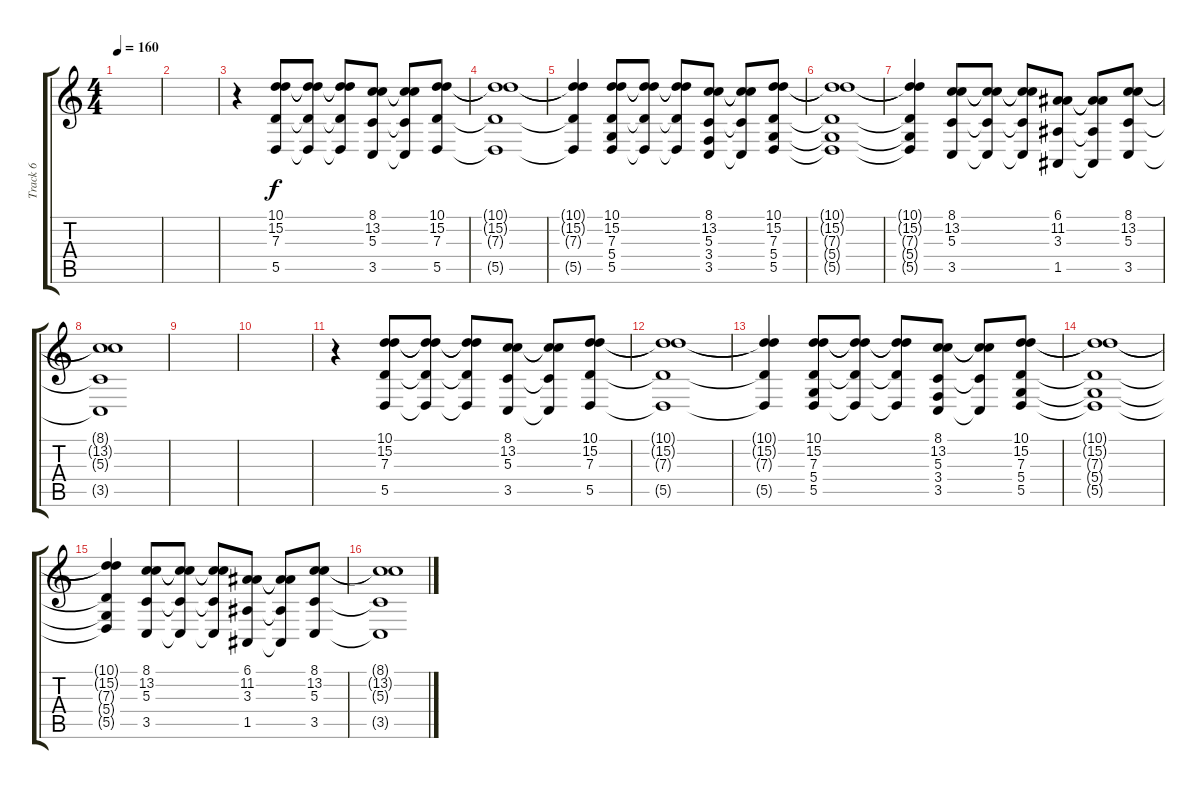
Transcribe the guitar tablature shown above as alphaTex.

\track ("Track 6" "Track 6") {instrument stringensemble1}
\staff {score tabs}
\tuning (E4 B3 G3 D3 A2 E2) {hide}
\ts (4 4)
\tempo 160
\clef g2
\ks c
|
|
r.4 (10.1 15.2 7.3 5.5).8 (10.1{t} 15.2{t} 7.3{t} 5.5{t}).8 (10.1{t} 15.2{t} 7.3{t} 5.5{t}).8 (8.1 13.2 5.3 3.5).8 (8.1{t} 13.2{t} 5.3{t} 3.5{t}).8 (10.1 15.2 7.3 5.5).8 |
(10.1{t} 15.2{t} 7.3{t} 5.5{t}).1 |
(10.1{t} 15.2{t} 7.3{t} 5.5{t}).4 (10.1 15.2 7.3 5.4 5.5).8 (10.1{t} 15.2{t} 7.3{t} 5.5{t}).8 (10.1{t} 15.2{t} 7.3{t} 5.5{t}).8 (8.1 13.2 5.3 3.4 3.5).8 (8.1{t} 13.2{t} 5.3{t} 3.5{t}).8 (10.1 15.2 7.3 5.4 5.5).8 |
(10.1{t} 15.2{t} 7.3{t} 5.4{t} 5.5{t}).1 |
(10.1{t} 15.2{t} 7.3{t} 5.4{t} 5.5{t}).4 (8.1 13.2 5.3 3.5).8 (8.1{t} 13.2{t} 5.3{t} 3.5{t}).8 (8.1{t} 13.2{t} 5.3{t} 3.5{t}).8 (6.1 11.2 3.3 1.5).8 (6.1{t} 11.2{t} 3.3{t} 1.5{t}).8 (8.1 13.2 5.3 3.5).8 |
(8.1{t} 13.2{t} 5.3{t} 3.5{t}).1 |
|
|
r.4 (10.1 15.2 7.3 5.5).8 (10.1{t} 15.2{t} 7.3{t} 5.5{t}).8 (10.1{t} 15.2{t} 7.3{t} 5.5{t}).8 (8.1 13.2 5.3 3.5).8 (8.1{t} 13.2{t} 5.3{t} 3.5{t}).8 (10.1 15.2 7.3 5.5).8 |
(10.1{t} 15.2{t} 7.3{t} 5.5{t}).1 |
(10.1{t} 15.2{t} 7.3{t} 5.5{t}).4 (10.1 15.2 7.3 5.4 5.5).8 (10.1{t} 15.2{t} 7.3{t} 5.5{t}).8 (10.1{t} 15.2{t} 7.3{t} 5.5{t}).8 (8.1 13.2 5.3 3.4 3.5).8 (8.1{t} 13.2{t} 5.3{t} 3.5{t}).8 (10.1 15.2 7.3 5.4 5.5).8 |
(10.1{t} 15.2{t} 7.3{t} 5.4{t} 5.5{t}).1 |
(10.1{t} 15.2{t} 7.3{t} 5.4{t} 5.5{t}).4 (8.1 13.2 5.3 3.5).8 (8.1{t} 13.2{t} 5.3{t} 3.5{t}).8 (8.1{t} 13.2{t} 5.3{t} 3.5{t}).8 (6.1 11.2 3.3 1.5).8 (6.1{t} 11.2{t} 3.3{t} 1.5{t}).8 (8.1 13.2 5.3 3.5).8 |
(8.1{t} 13.2{t} 5.3{t} 3.5{t}).1
